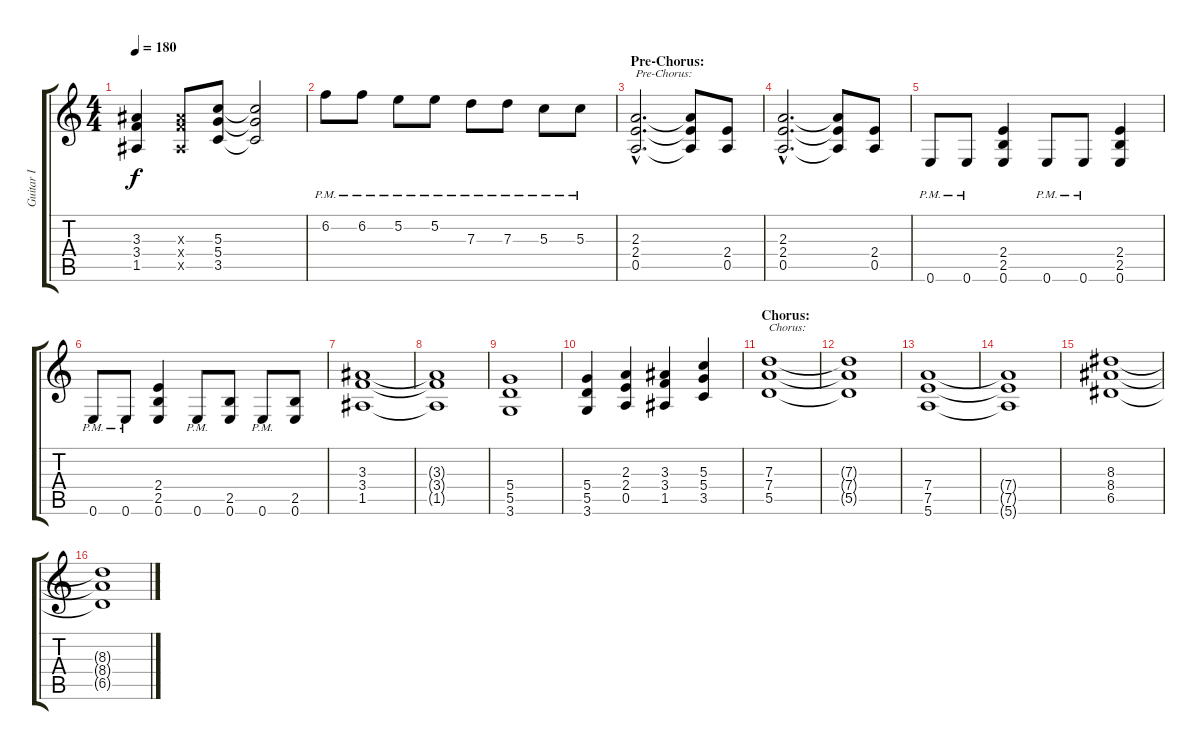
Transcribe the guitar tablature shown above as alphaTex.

\track ("Guitar I" "Guitar I") {instrument distortionguitar}
\staff {score tabs}
\tuning (E4 B3 G3 D3 A2 E2) {hide}
\ts (4 4)
\tempo 180
\clef g2
\ks c
(3.3 3.4 1.5).4{dy f} (3.3{x} 3.4{x} 1.5{x}).8 (5.3 5.4 3.5).8 (5.3{t} 5.4{t} 3.5{t}).2 |
6.2{pm}.8{instrument lead2sawtooth} 6.2{pm}.8 5.2{pm}.8 5.2{pm}.8 7.3{pm}.8 7.3{pm}.8 5.3{pm}.8 5.3{pm}.8 |
\section ("" "Pre-Chorus:")
(2.3{hac} 2.4{hac} 0.5{hac}).2{d txt "Pre-Chorus:" instrument distortionguitar} (2.3{t} 2.4{t} 0.5{t}).8 (2.4 0.5).8 |
(2.3{hac} 2.4{hac} 0.5{hac}).2{d} (2.3{t} 2.4{t} 0.5{t}).8 (2.4 0.5).8 |
0.6{pm}.8 0.6{pm}.8 (2.4 2.5 0.6).4 0.6{pm}.8 0.6{pm}.8 (2.4 2.5 0.6).4 |
0.6{pm}.8 0.6{pm}.8 (2.4 2.5 0.6).4 0.6{pm}.8 (2.5 0.6).8 0.6{pm}.8 (2.5 0.6).8 |
(3.3 3.4 1.5).1 |
(3.3{t} 3.4{t} 1.5{t}).1 |
(5.4 5.5 3.6).1 |
(5.4 5.5 3.6).4 (2.3 2.4 0.5).4 (3.3 3.4 1.5).4 (5.3 5.4 3.5).4 |
\section ("" "Chorus:")
(7.3 7.4 5.5).1{txt "Chorus:"} |
(7.3{t} 7.4{t} 5.5{t}).1 |
(7.4 7.5 5.6).1 |
(7.4{t} 7.5{t} 5.6{t}).1 |
(8.3 8.4 6.5).1 |
(8.3{t} 8.4{t} 6.5{t}).1
